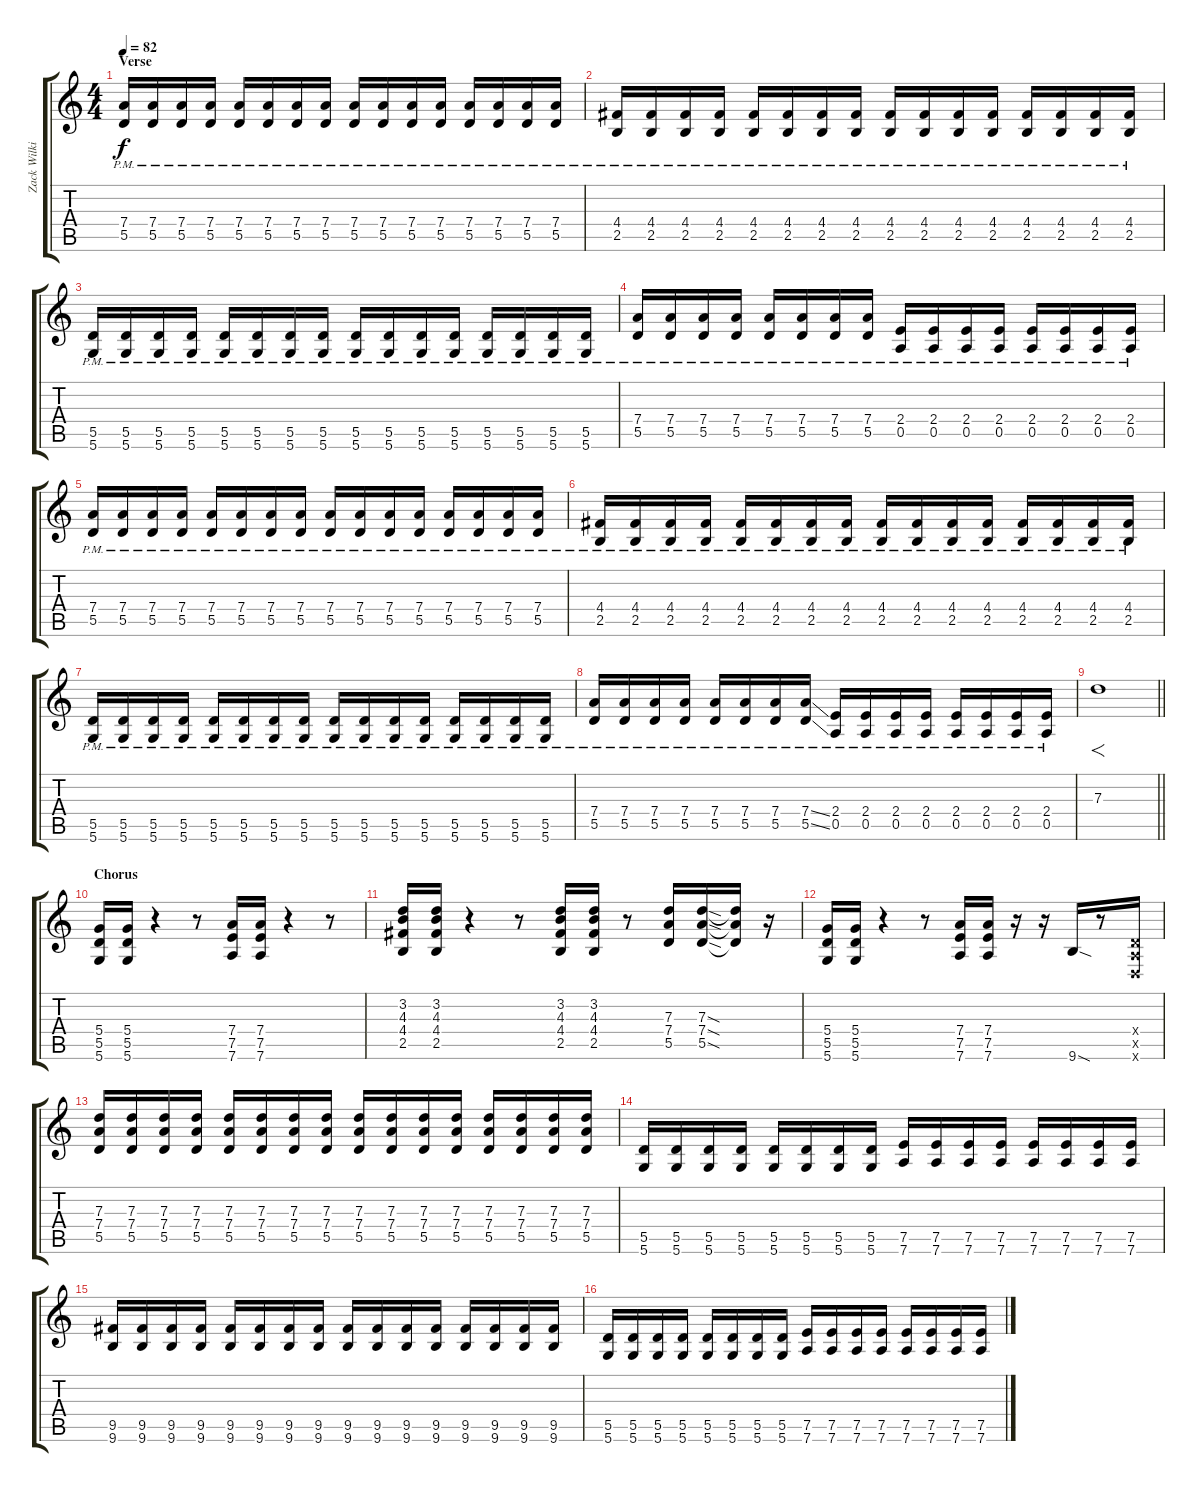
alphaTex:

\track ("Zack Wilkinson" "Zack Wilki") {instrument overdrivenguitar}
\staff {score tabs}
\tuning (E4 B3 G3 D3 A2 D2) {hide}
\ts (4 4)
\section ("" "Verse")
\tempo 82
\clef g2
\ks c
(7.4{pm} 5.5{pm}).16{dy f instrument overdrivenguitar} (7.4{pm} 5.5{pm}).16 (7.4{pm} 5.5{pm}).16 (7.4{pm} 5.5{pm}).16 (7.4{pm} 5.5{pm}).16 (7.4{pm} 5.5{pm}).16 (7.4{pm} 5.5{pm}).16 (7.4{pm} 5.5{pm}).16 (7.4{pm} 5.5{pm}).16 (7.4{pm} 5.5{pm}).16 (7.4{pm} 5.5{pm}).16 (7.4{pm} 5.5{pm}).16 (7.4{pm} 5.5{pm}).16 (7.4{pm} 5.5{pm}).16 (7.4{pm} 5.5{pm}).16 (7.4{pm} 5.5{pm}).16 |
(4.4{pm} 2.5{pm}).16 (4.4{pm} 2.5{pm}).16 (4.4{pm} 2.5{pm}).16 (4.4{pm} 2.5{pm}).16 (4.4{pm} 2.5{pm}).16 (4.4{pm} 2.5{pm}).16 (4.4{pm} 2.5{pm}).16 (4.4{pm} 2.5{pm}).16 (4.4{pm} 2.5{pm}).16 (4.4{pm} 2.5{pm}).16 (4.4{pm} 2.5{pm}).16 (4.4{pm} 2.5{pm}).16 (4.4{pm} 2.5{pm}).16 (4.4{pm} 2.5{pm}).16 (4.4{pm} 2.5{pm}).16 (4.4{pm} 2.5{pm}).16 |
(5.5{pm} 5.6{pm}).16 (5.5{pm} 5.6{pm}).16 (5.5{pm} 5.6{pm}).16 (5.5{pm} 5.6{pm}).16 (5.5{pm} 5.6{pm}).16 (5.5{pm} 5.6{pm}).16 (5.5{pm} 5.6{pm}).16 (5.5{pm} 5.6{pm}).16 (5.5{pm} 5.6{pm}).16 (5.5{pm} 5.6{pm}).16 (5.5{pm} 5.6{pm}).16 (5.5{pm} 5.6{pm}).16 (5.5{pm} 5.6{pm}).16 (5.5{pm} 5.6{pm}).16 (5.5{pm} 5.6{pm}).16 (5.5{pm} 5.6{pm}).16 |
(7.4{pm} 5.5{pm}).16 (7.4{pm} 5.5{pm}).16 (7.4{pm} 5.5{pm}).16 (7.4{pm} 5.5{pm}).16 (7.4{pm} 5.5{pm}).16 (7.4{pm} 5.5{pm}).16 (7.4{pm} 5.5{pm}).16 (7.4{pm} 5.5{pm}).16 (2.4{pm} 0.5{pm}).16 (2.4{pm} 0.5{pm}).16 (2.4{pm} 0.5{pm}).16 (2.4{pm} 0.5{pm}).16 (2.4{pm} 0.5{pm}).16 (2.4{pm} 0.5{pm}).16 (2.4{pm} 0.5{pm}).16 (2.4{pm} 0.5{pm}).16 |
(7.4{pm} 5.5{pm}).16 (7.4{pm} 5.5{pm}).16 (7.4{pm} 5.5{pm}).16 (7.4{pm} 5.5{pm}).16 (7.4{pm} 5.5{pm}).16 (7.4{pm} 5.5{pm}).16 (7.4{pm} 5.5{pm}).16 (7.4{pm} 5.5{pm}).16 (7.4{pm} 5.5{pm}).16 (7.4{pm} 5.5{pm}).16 (7.4{pm} 5.5{pm}).16 (7.4{pm} 5.5{pm}).16 (7.4{pm} 5.5{pm}).16 (7.4{pm} 5.5{pm}).16 (7.4{pm} 5.5{pm}).16 (7.4{pm} 5.5{pm}).16 |
(4.4{pm} 2.5{pm}).16 (4.4{pm} 2.5{pm}).16 (4.4{pm} 2.5{pm}).16 (4.4{pm} 2.5{pm}).16 (4.4{pm} 2.5{pm}).16 (4.4{pm} 2.5{pm}).16 (4.4{pm} 2.5{pm}).16 (4.4{pm} 2.5{pm}).16 (4.4{pm} 2.5{pm}).16 (4.4{pm} 2.5{pm}).16 (4.4{pm} 2.5{pm}).16 (4.4{pm} 2.5{pm}).16 (4.4{pm} 2.5{pm}).16 (4.4{pm} 2.5{pm}).16 (4.4{pm} 2.5{pm}).16 (4.4{pm} 2.5{pm}).16 |
(5.5{pm} 5.6{pm}).16 (5.5{pm} 5.6{pm}).16 (5.5{pm} 5.6{pm}).16 (5.5{pm} 5.6{pm}).16 (5.5{pm} 5.6{pm}).16 (5.5{pm} 5.6{pm}).16 (5.5{pm} 5.6{pm}).16 (5.5{pm} 5.6{pm}).16 (5.5{pm} 5.6{pm}).16 (5.5{pm} 5.6{pm}).16 (5.5{pm} 5.6{pm}).16 (5.5{pm} 5.6{pm}).16 (5.5{pm} 5.6{pm}).16 (5.5{pm} 5.6{pm}).16 (5.5{pm} 5.6{pm}).16 (5.5{pm} 5.6{pm}).16 |
(7.4{pm} 5.5{pm}).16 (7.4{pm} 5.5{pm}).16 (7.4{pm} 5.5{pm}).16 (7.4{pm} 5.5{pm}).16 (7.4{pm} 5.5{pm}).16 (7.4{pm} 5.5{pm}).16 (7.4{pm} 5.5{pm}).16 (7.4{ss pm} 5.5{ss pm}).16 (2.4{pm} 0.5{pm}).16 (2.4{pm} 0.5{pm}).16 (2.4{pm} 0.5{pm}).16 (2.4{pm} 0.5{pm}).16 (2.4{pm} 0.5{pm}).16 (2.4{pm} 0.5{pm}).16 (2.4{pm} 0.5{pm}).16 (2.4{pm} 0.5{pm}).16 |
\barLineRight lightlight
7.3.1{f} |
\section ("" "Chorus")
(5.4 5.5 5.6).16 (5.4 5.5 5.6).16 r.4 r.8 (7.4 7.5 7.6).16 (7.4 7.5 7.6).16 r.4 r.8 |
(3.2 4.3 4.4 2.5).16 (3.2 4.3 4.4 2.5).16 r.4 r.8 (3.2 4.3 4.4 2.5).16 (3.2 4.3 4.4 2.5).16 r.8 (7.3 7.4 5.5).16 (7.3{sod} 7.4{sod} 5.5{sod}).16 (7.3{t} 7.4{t} 5.5{t}).16 r.16 |
(5.4 5.5 5.6).16 (5.4 5.5 5.6).16 r.4 r.8 (7.4 7.5 7.6).16 (7.4 7.5 7.6).16 r.16 r.16 9.6{sod}.16 r.8 (0.4{x} 0.5{x} 0.6{x}).16 |
(7.3 7.4 5.5).16 (7.3 7.4 5.5).16 (7.3 7.4 5.5).16 (7.3 7.4 5.5).16 (7.3 7.4 5.5).16 (7.3 7.4 5.5).16 (7.3 7.4 5.5).16 (7.3 7.4 5.5).16 (7.3 7.4 5.5).16 (7.3 7.4 5.5).16 (7.3 7.4 5.5).16 (7.3 7.4 5.5).16 (7.3 7.4 5.5).16 (7.3 7.4 5.5).16 (7.3 7.4 5.5).16 (7.3 7.4 5.5).16 |
(5.5 5.6).16 (5.5 5.6).16 (5.5 5.6).16 (5.5 5.6).16 (5.5 5.6).16 (5.5 5.6).16 (5.5 5.6).16 (5.5 5.6).16 (7.5 7.6).16 (7.5 7.6).16 (7.5 7.6).16 (7.5 7.6).16 (7.5 7.6).16 (7.5 7.6).16 (7.5 7.6).16 (7.5 7.6).16 |
(9.5 9.6).16 (9.5 9.6).16 (9.5 9.6).16 (9.5 9.6).16 (9.5 9.6).16 (9.5 9.6).16 (9.5 9.6).16 (9.5 9.6).16 (9.5 9.6).16 (9.5 9.6).16 (9.5 9.6).16 (9.5 9.6).16 (9.5 9.6).16 (9.5 9.6).16 (9.5 9.6).16 (9.5 9.6).16 |
(5.5 5.6).16 (5.5 5.6).16 (5.5 5.6).16 (5.5 5.6).16 (5.5 5.6).16 (5.5 5.6).16 (5.5 5.6).16 (5.5 5.6).16 (7.5 7.6).16 (7.5 7.6).16 (7.5 7.6).16 (7.5 7.6).16 (7.5 7.6).16 (7.5 7.6).16 (7.5 7.6).16 (7.5 7.6).16
